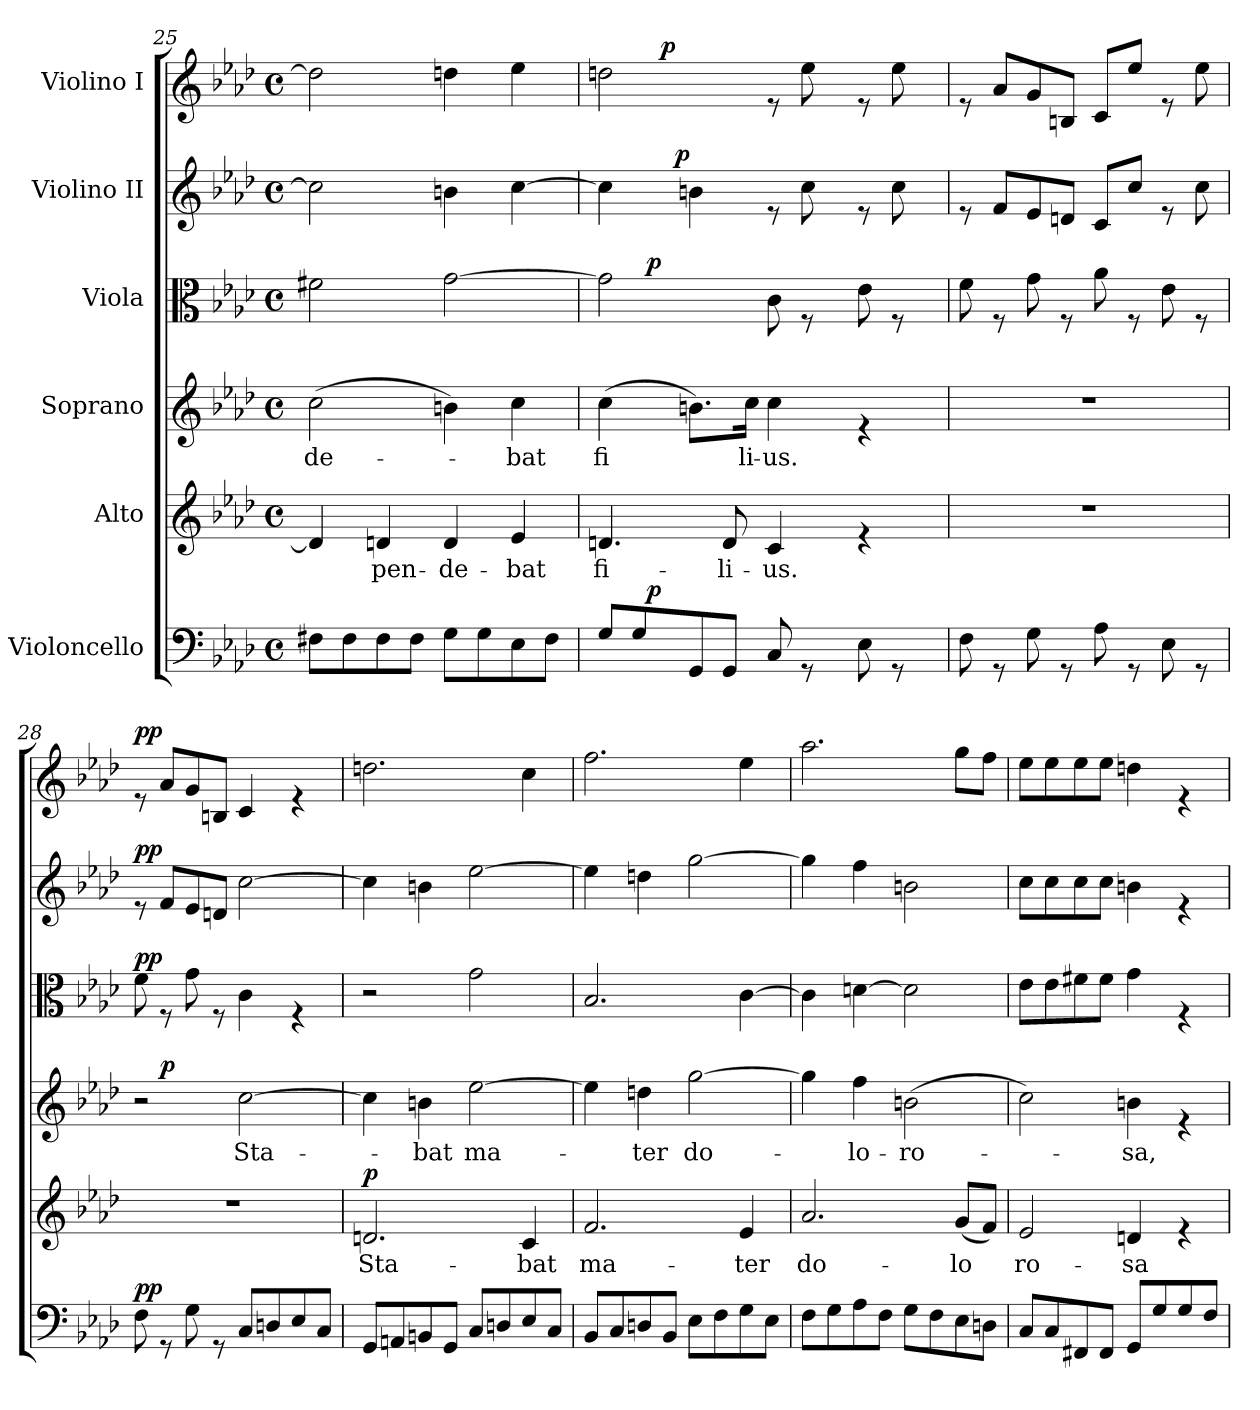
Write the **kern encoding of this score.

**kern	**dynam	**kern	**text	**dynam	**kern	**text	**dynam	**kern	**dynam	**kern	**dynam	**kern	**dynam
*part6	*part6	*part5	*part5	*part5	*part4	*part4	*part4	*part3	*part3	*part2	*part2	*part1	*part1
*staff6	*staff6	*staff5	*staff5	*staff5	*staff4	*staff4	*staff4	*staff3	*staff3	*staff2	*staff2	*staff1	*staff1
*I"Violoncello	*	*I"Alto	*	*	*I"Soprano	*	*	*I"Viola	*	*I"Violino II	*	*I"Violino I	*
!!LO:PB:g=z
*clefF4	*	*clefG2	*	*	*clefG2	*	*	*clefC3	*	*clefG2	*	*clefG2	*
*k[b-e-a-d-]	*	*k[b-e-a-d-]	*	*	*k[b-e-a-d-]	*	*	*k[b-e-a-d-]	*	*k[b-e-a-d-]	*	*k[b-e-a-d-]	*
*A-:	*	*A-:	*	*	*A-:	*	*	*A-:	*	*A-:	*	*A-:	*
*M4/4	*	*M4/4	*	*	*M4/4	*	*	*M4/4	*	*M4/4	*	*M4/4	*
*met(c)	*	*met(c)	*	*	*met(c)	*	*	*met(c)	*	*met(c)	*	*met(c)	*
=25	=25	=25	=25	=25	=25	=25	=25	=25	=25	=25	=25	=25	=25
!	!	!	!	!	!	!LO:LY:b	!	!	!	!	!	!	!
8F#X\L	.	4d/]	.	.	(>2cc\	-de-	.	2f#X\	.	2cc\]	.	2dd\]	.
8F#\	.	.	.	.	.	.	.	.	.	.	.	.	.
!	!	!	!LO:LY:b	!	!	!	!	!	!	!	!	!	!
8F#\	.	4dn/	pen-	.	.	.	.	.	.	.	.	.	.
8F#\J	.	.	.	.	.	.	.	.	.	.	.	.	.
!	!	!	!LO:LY:b	!	!	!	!	!	!	!	!	!	!
8G\L	.	4d/	-de-	.	4bn\)	.	.	[>2g\	.	4bn\	.	4ddn\	.
8G\	.	.	.	.	.	.	.	.	.	.	.	.	.
!	!	!	!LO:LY:b	!	!	!LO:LY:b	!	!	!	!	!	!	!
8E-\	.	4e-/	-bat	.	4cc\	-bat	.	.	.	[>4cc\	.	4ee-\	.
8F#\J	.	.	.	.	.	.	.	.	.	.	.	.	.
=26	=26	=26	=26	=26	=26	=26	=26	=26	=26	=26	=26	=26	=26
!	!	!	!LO:LY:b	!	!	!LO:LY:b	!	!	!	!	!	!	!
*^	*	*	*	*	*	*	*	*^	*	*^	*	*^	*
8G/L	8ryy	.	4.dn/	fi-	.	(>4cc\	fi	.	2g\]	8ryy	.	4cc\]	8..ryy	.	2ddn\	8.ryy	.
8G/	32ryy	.	.	.	.	.	.	.	.	32ryy	.	.	.	.	.	.	.
!	!	!LO:DY:a	!	!	!	!	!	!	!	!	!LO:DY:a	!	!	!	!	!	!
.	2ryy	p	.	.	.	.	.	.	.	2ryy	p	.	.	.	.	.	.
!	!	!	!	!	!	!	!	!	!	!	!	!	!	!	!	!	!LO:DY:a
.	.	.	.	.	.	.	.	.	.	.	.	.	.	.	.	2ryy	p
!	!	!	!	!	!	!	!	!	!	!	!	!	!	!LO:DY:a	!	!	!
.	.	.	.	.	.	.	.	.	.	.	.	.	2ryy	p	.	.	.
8GG/	.	.	.	.	.	8.bn\L)	.	.	.	.	.	4bn\	.	.	.	.	.
!	!	!	!	!LO:LY:b	!	!	!	!	!	!	!	!	!	!	!	!	!
8GG/J	.	.	8d/	-li-	.	.	.	.	.	.	.	.	.	.	.	.	.
!	!	!	!	!	!	!	!LO:LY:b	!	!	!	!	!	!	!	!	!	!
.	.	.	.	.	.	16cc\Jk	li-	.	.	.	.	.	.	.	.	.	.
!	!	!	!	!LO:LY:b	!	!	!LO:LY:b	!	!	!	!	!	!	!	!	!	!
8C/	.	.	4c/	-us.	.	4cc\	-us.	.	8c\	.	.	8re	.	.	8re	.	.
8rGG	.	.	.	.	.	.	.	.	8rF	.	.	8cc\	.	.	8ee-\	.	.
.	4ryy	.	.	.	.	.	.	.	.	4ryy	.	.	.	.	.	.	.
.	.	.	.	.	.	.	.	.	.	.	.	.	.	.	.	4ryy	.
.	.	.	.	.	.	.	.	.	.	.	.	.	4ryy	.	.	.	.
8E-\	.	.	4re	.	.	4re	.	.	8e-\	.	.	8re	.	.	8re	.	.
8rGG	.	.	.	.	.	.	.	.	8rF	.	.	8cc\	.	.	8ee-\	.	.
.	16.ryy	.	.	.	.	.	.	.	.	16.ryy	.	.	.	.	.	.	.
.	.	.	.	.	.	.	.	.	.	.	.	.	.	.	.	16ryy	.
.	.	.	.	.	.	.	.	.	.	.	.	.	32ryy	.	.	.	.
*	*	*	*	*	*	*	*	*	*v	*v	*	*	*	*	*v	*v	*
*v	*v	*	*	*	*	*	*	*	*	*	*v	*v	*	*	*
=27	=27	=27	=27	=27	=27	=27	=27	=27	=27	=27	=27	=27	=27
8F\	.	1r	.	.	1r	.	.	8f\	.	8re	.	8re	.
8rGG	.	.	.	.	.	.	.	8rF	.	8f/L	.	8a-/L	.
8G\	.	.	.	.	.	.	.	8g\	.	8e-/	.	8g/	.
8rGG	.	.	.	.	.	.	.	8rF	.	8dn/J	.	8Bn/J	.
8A-\	.	.	.	.	.	.	.	8a-\	.	8c/L	.	8c/L	.
8rGG	.	.	.	.	.	.	.	8rF	.	8cc/J	.	8ee-/J	.
8E-\	.	.	.	.	.	.	.	8e-\	.	8re	.	8re	.
8rGG	.	.	.	.	.	.	.	8rF	.	8cc\	.	8ee-\	.
=28	=28	=28	=28	=28	=28	=28	=28	=28	=28	=28	=28	=28	=28
!	!LO:DY:a	!	!	!	!	!	!	!	!LO:DY:a	!	!LO:DY:a	!	!LO:DY:a
*	*	*	*	*	*^	*	*	*	*	*	*	*	*
8F\	pp	1r	.	.	2r	8ryy	.	.	8f\	pp	8re	pp	8re	pp
!	!	!	!	!	!	!	!	!LO:DY:a	!	!	!	!	!	!
8rGG	.	.	.	.	.	2..ryy	.	p	8rF	.	8f/L	.	8a-/L	.
8G\	.	.	.	.	.	.	.	.	8g\	.	8e-/	.	8g/	.
8rGG	.	.	.	.	.	.	.	.	8rF	.	8dn/J	.	8Bn/J	.
!	!	!	!	!	!	!	!LO:LY:b	!	!	!	!	!	!	!
8C/L	.	.	.	.	[>2cc\	.	Sta-	.	4c\	.	[>2cc\	.	4c/	.
8Dn/	.	.	.	.	.	.	.	.	.	.	.	.	.	.
8E-/	.	.	.	.	.	.	.	.	4rF	.	.	.	4re	.
8C/J	.	.	.	.	.	.	.	.	.	.	.	.	.	.
=29	=29	=29	=29	=29	=29	=29	=29	=29	=29	=29	=29	=29	=29	=29
!	!	!	!LO:LY:b	!LO:DY:a	!	!	!	!	!	!	!	!	!	!
*	*	*	*	*	*v	*v	*	*	*	*	*	*	*	*
8GG/L	.	2.dn/	Sta-	p	4cc\]	.	.	2r	.	4cc\]	.	2.ddn\	.
8AAn/	.	.	.	.	.	.	.	.	.	.	.	.	.
!	!	!	!	!	!	!LO:LY:b	!	!	!	!	!	!	!
8BBn/	.	.	.	.	4bn\	-bat	.	.	.	4bn\	.	.	.
8GG/J	.	.	.	.	.	.	.	.	.	.	.	.	.
!	!	!	!	!	!	!LO:LY:b	!	!	!	!	!	!	!
8C/L	.	.	.	.	[>2ee-\	ma-	.	2g\	.	[>2ee-\	.	.	.
8Dn/	.	.	.	.	.	.	.	.	.	.	.	.	.
!	!	!	!LO:LY:b	!	!	!	!	!	!	!	!	!	!
8E-/	.	4c/	-bat	.	.	.	.	.	.	.	.	4cc\	.
8C/J	.	.	.	.	.	.	.	.	.	.	.	.	.
!!LO:LB:g=z
=30	=30	=30	=30	=30	=30	=30	=30	=30	=30	=30	=30	=30	=30
!	!	!	!LO:LY:b	!	!	!	!	!	!	!	!	!	!
8BB-/L	.	2.f/	ma-	.	4ee-\]	.	.	2.B-/	.	4ee-\]	.	2.ff\	.
8C/	.	.	.	.	.	.	.	.	.	.	.	.	.
!	!	!	!	!	!	!LO:LY:b	!	!	!	!	!	!	!
8Dn/	.	.	.	.	4ddn\	-ter	.	.	.	4ddn\	.	.	.
8BB-/J	.	.	.	.	.	.	.	.	.	.	.	.	.
!	!	!	!	!	!	!LO:LY:b	!	!	!	!	!	!	!
8E-\L	.	.	.	.	[>2gg\	do-	.	.	.	[>2gg\	.	.	.
8F\	.	.	.	.	.	.	.	.	.	.	.	.	.
!	!	!	!LO:LY:b	!	!	!	!	!	!	!	!	!	!
8G\	.	4e-/	-ter	.	.	.	.	[>4c\	.	.	.	4ee-\	.
8E-\J	.	.	.	.	.	.	.	.	.	.	.	.	.
=31	=31	=31	=31	=31	=31	=31	=31	=31	=31	=31	=31	=31	=31
!	!	!	!LO:LY:b	!	!	!	!	!	!	!	!	!	!
8F\L	.	2.a-/	do-	.	4gg\]	.	.	4c\]	.	4gg\]	.	2.aa-\	.
8G\	.	.	.	.	.	.	.	.	.	.	.	.	.
!	!	!	!	!	!	!LO:LY:b	!	!	!	!	!	!	!
8A-\	.	.	.	.	4ff\	-lo-	.	[>4dn\	.	4ff\	.	.	.
8F\J	.	.	.	.	.	.	.	.	.	.	.	.	.
!	!	!	!	!	!	!LO:LY:b	!	!	!	!	!	!	!
8G\L	.	.	.	.	(>2bn\	-ro-	.	2d\]	.	2bn\	.	.	.
8F\	.	.	.	.	.	.	.	.	.	.	.	.	.
!	!	!	!LO:LY:b	!	!	!	!	!	!	!	!	!	!
8E-\	.	(<8g/L	-lo	.	.	.	.	.	.	.	.	8gg\L	.
8Dn\J	.	8f/J)	.	.	.	.	.	.	.	.	.	8ff\J	.
=32	=32	=32	=32	=32	=32	=32	=32	=32	=32	=32	=32	=32	=32
!	!	!	!LO:LY:b	!	!	!	!	!	!	!	!	!	!
8C/L	.	2e-/	ro-	.	2cc\)	.	.	8e-\L	.	8cc\L	.	8ee-\L	.
8C/	.	.	.	.	.	.	.	8e-\	.	8cc\	.	8ee-\	.
8FF#X/	.	.	.	.	.	.	.	8f#X\	.	8cc\	.	8ee-\	.
8FF#/J	.	.	.	.	.	.	.	8f#\J	.	8cc\J	.	8ee-\J	.
!	!	!	!LO:LY:b	!	!	!LO:LY:b	!	!	!	!	!	!	!
8GG/L	.	4dn/	-sa	.	4bn\	-sa,	.	4g\	.	4bn\	.	4ddn\	.
8G/	.	.	.	.	.	.	.	.	.	.	.	.	.
8G/	.	4re	.	.	4re	.	.	4rF	.	4re	.	4re	.
8F/J	.	.	.	.	.	.	.	.	.	.	.	.	.
=	=	=	=	=	=	=	=	=	=	=	=	=	=
*-	*-	*-	*-	*-	*-	*-	*-	*-	*-	*-	*-	*-	*-
